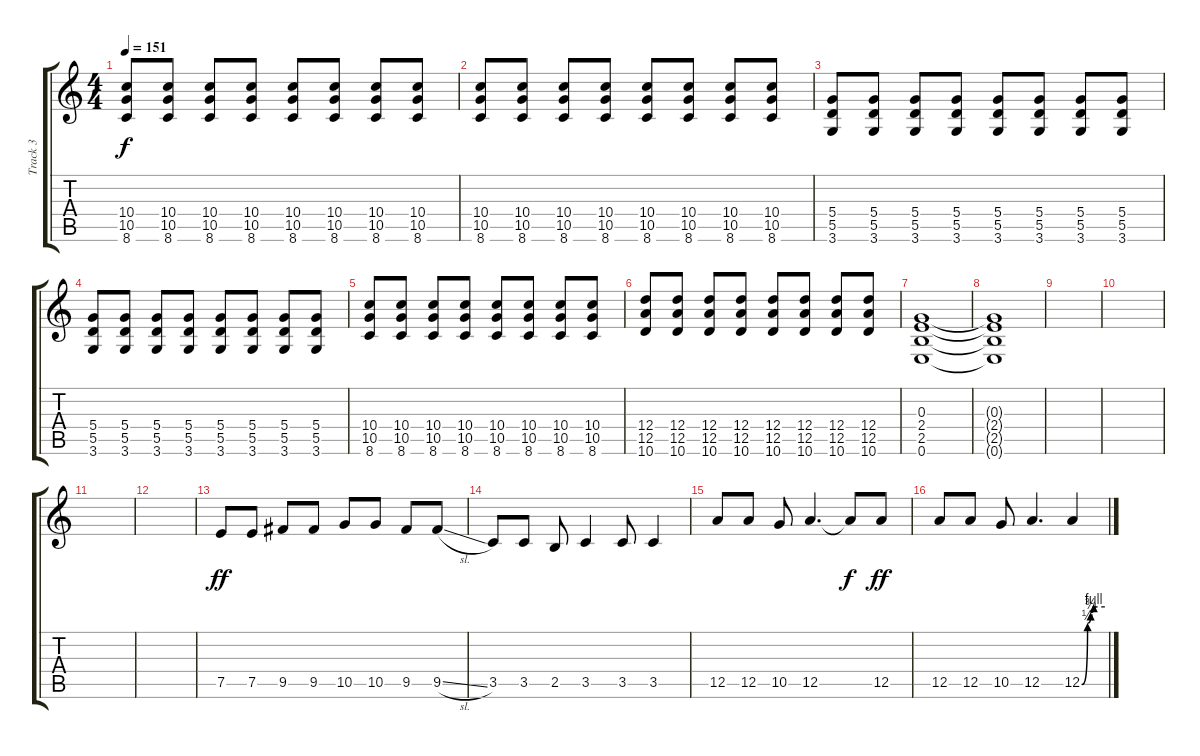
\track ("Track 3" "Track 3") {instrument distortionguitar}
\staff {score tabs}
\tuning (E4 B3 G3 D3 A2 E2) {hide}
\ts (4 4)
\tempo 151
\clef g2
\ks c
(10.4 10.5 8.6).8{dy f} (10.4 10.5 8.6).8 (10.4 10.5 8.6).8 (10.4 10.5 8.6).8 (10.4 10.5 8.6).8 (10.4 10.5 8.6).8 (10.4 10.5 8.6).8 (10.4 10.5 8.6).8 |
(10.4 10.5 8.6).8 (10.4 10.5 8.6).8 (10.4 10.5 8.6).8 (10.4 10.5 8.6).8 (10.4 10.5 8.6).8 (10.4 10.5 8.6).8 (10.4 10.5 8.6).8 (10.4 10.5 8.6).8 |
(5.4 5.5 3.6).8 (5.4 5.5 3.6).8 (5.4 5.5 3.6).8 (5.4 5.5 3.6).8 (5.4 5.5 3.6).8 (5.4 5.5 3.6).8 (5.4 5.5 3.6).8 (5.4 5.5 3.6).8 |
(5.4 5.5 3.6).8 (5.4 5.5 3.6).8 (5.4 5.5 3.6).8 (5.4 5.5 3.6).8 (5.4 5.5 3.6).8 (5.4 5.5 3.6).8 (5.4 5.5 3.6).8 (5.4 5.5 3.6).8 |
(10.4 10.5 8.6).8 (10.4 10.5 8.6).8 (10.4 10.5 8.6).8 (10.4 10.5 8.6).8 (10.4 10.5 8.6).8 (10.4 10.5 8.6).8 (10.4 10.5 8.6).8 (10.4 10.5 8.6).8 |
(12.4 12.5 10.6).8 (12.4 12.5 10.6).8 (12.4 12.5 10.6).8 (12.4 12.5 10.6).8 (12.4 12.5 10.6).8 (12.4 12.5 10.6).8 (12.4 12.5 10.6).8 (12.4 12.5 10.6).8 |
(0.3 2.4 2.5 0.6).1 |
(0.3{t} 2.4{t} 2.5{t} 0.6{t}).1 |
|
|
|
|
7.5.8{dy ff} 7.5.8 9.5.8 9.5.8 10.5.8 10.5.8 9.5.8 9.5{sl}.8 |
3.5.8 3.5.8 2.5.8 3.5.4 3.5.8 3.5.4 |
12.5.8 12.5.8 10.5.8 12.5.4{d} 12.5{t}.8{dy f} 12.5.8{dy ff} |
12.5.8 12.5.8 10.5.8 12.5.4{d} 12.5{be (custom 0 0 15 1 23 3 31 4 60 4)}.4
